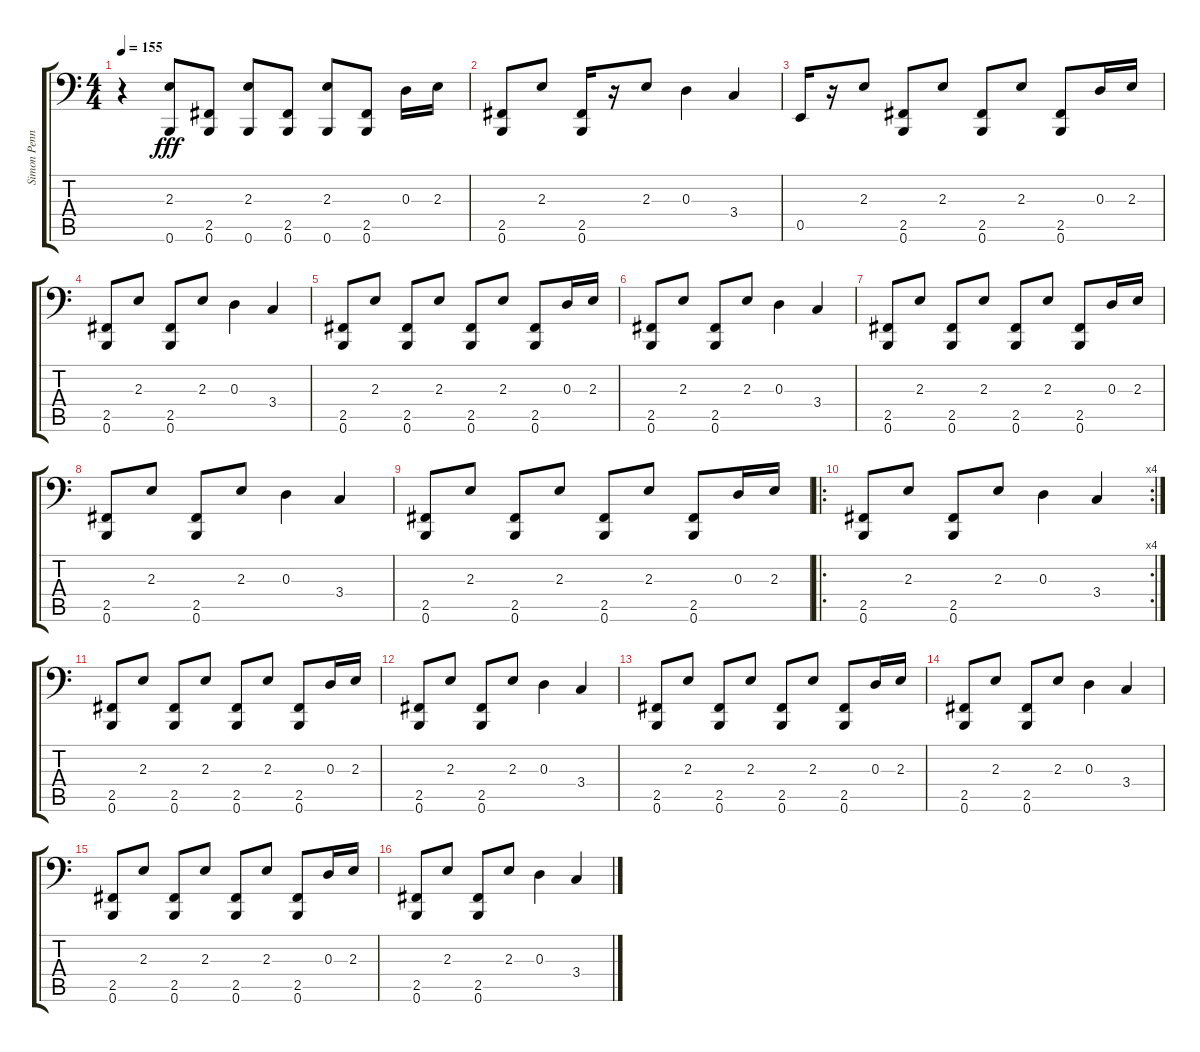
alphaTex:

\track ("Simon Penney BASS" "Simon Penn") {instrument electricbassfinger}
\staff {score tabs}
\tuning (C3 G2 D2 A1 E1 B0) {hide}
\ts (4 4)
\tempo 155
\clef f4
\ks c
r.4{dy fff} (2.3 0.6).8 (2.5 0.6).8 (2.3 0.6).8 (2.5 0.6).8 (2.3 0.6).8 (2.5 0.6).8 0.3.16 2.3.16 |
(2.5 0.6).8 2.3.8 (2.5 0.6).16 r.16 2.3.8 0.3.4 3.4.4 |
0.5.16 r.16 2.3.8 (2.5 0.6).8 2.3.8 (2.5 0.6).8 2.3.8 (2.5 0.6).8 0.3.16 2.3.16 |
(2.5 0.6).8 2.3.8 (2.5 0.6).8 2.3.8 0.3.4 3.4.4 |
(2.5 0.6).8 2.3.8 (2.5 0.6).8 2.3.8 (2.5 0.6).8 2.3.8 (2.5 0.6).8 0.3.16 2.3.16 |
(2.5 0.6).8 2.3.8 (2.5 0.6).8 2.3.8 0.3.4 3.4.4 |
(2.5 0.6).8 2.3.8 (2.5 0.6).8 2.3.8 (2.5 0.6).8 2.3.8 (2.5 0.6).8 0.3.16 2.3.16 |
(2.5 0.6).8 2.3.8 (2.5 0.6).8 2.3.8 0.3.4 3.4.4 |
(2.5 0.6).8 2.3.8 (2.5 0.6).8 2.3.8 (2.5 0.6).8 2.3.8 (2.5 0.6).8 0.3.16 2.3.16 |
\ro
\rc 4
(2.5 0.6).8 2.3.8 (2.5 0.6).8 2.3.8 0.3.4 3.4.4 |
(2.5 0.6).8 2.3.8 (2.5 0.6).8 2.3.8 (2.5 0.6).8 2.3.8 (2.5 0.6).8 0.3.16 2.3.16 |
(2.5 0.6).8 2.3.8 (2.5 0.6).8 2.3.8 0.3.4 3.4.4 |
(2.5 0.6).8 2.3.8 (2.5 0.6).8 2.3.8 (2.5 0.6).8 2.3.8 (2.5 0.6).8 0.3.16 2.3.16 |
(2.5 0.6).8 2.3.8 (2.5 0.6).8 2.3.8 0.3.4 3.4.4 |
(2.5 0.6).8 2.3.8 (2.5 0.6).8 2.3.8 (2.5 0.6).8 2.3.8 (2.5 0.6).8 0.3.16 2.3.16 |
(2.5 0.6).8 2.3.8 (2.5 0.6).8 2.3.8 0.3.4 3.4.4
